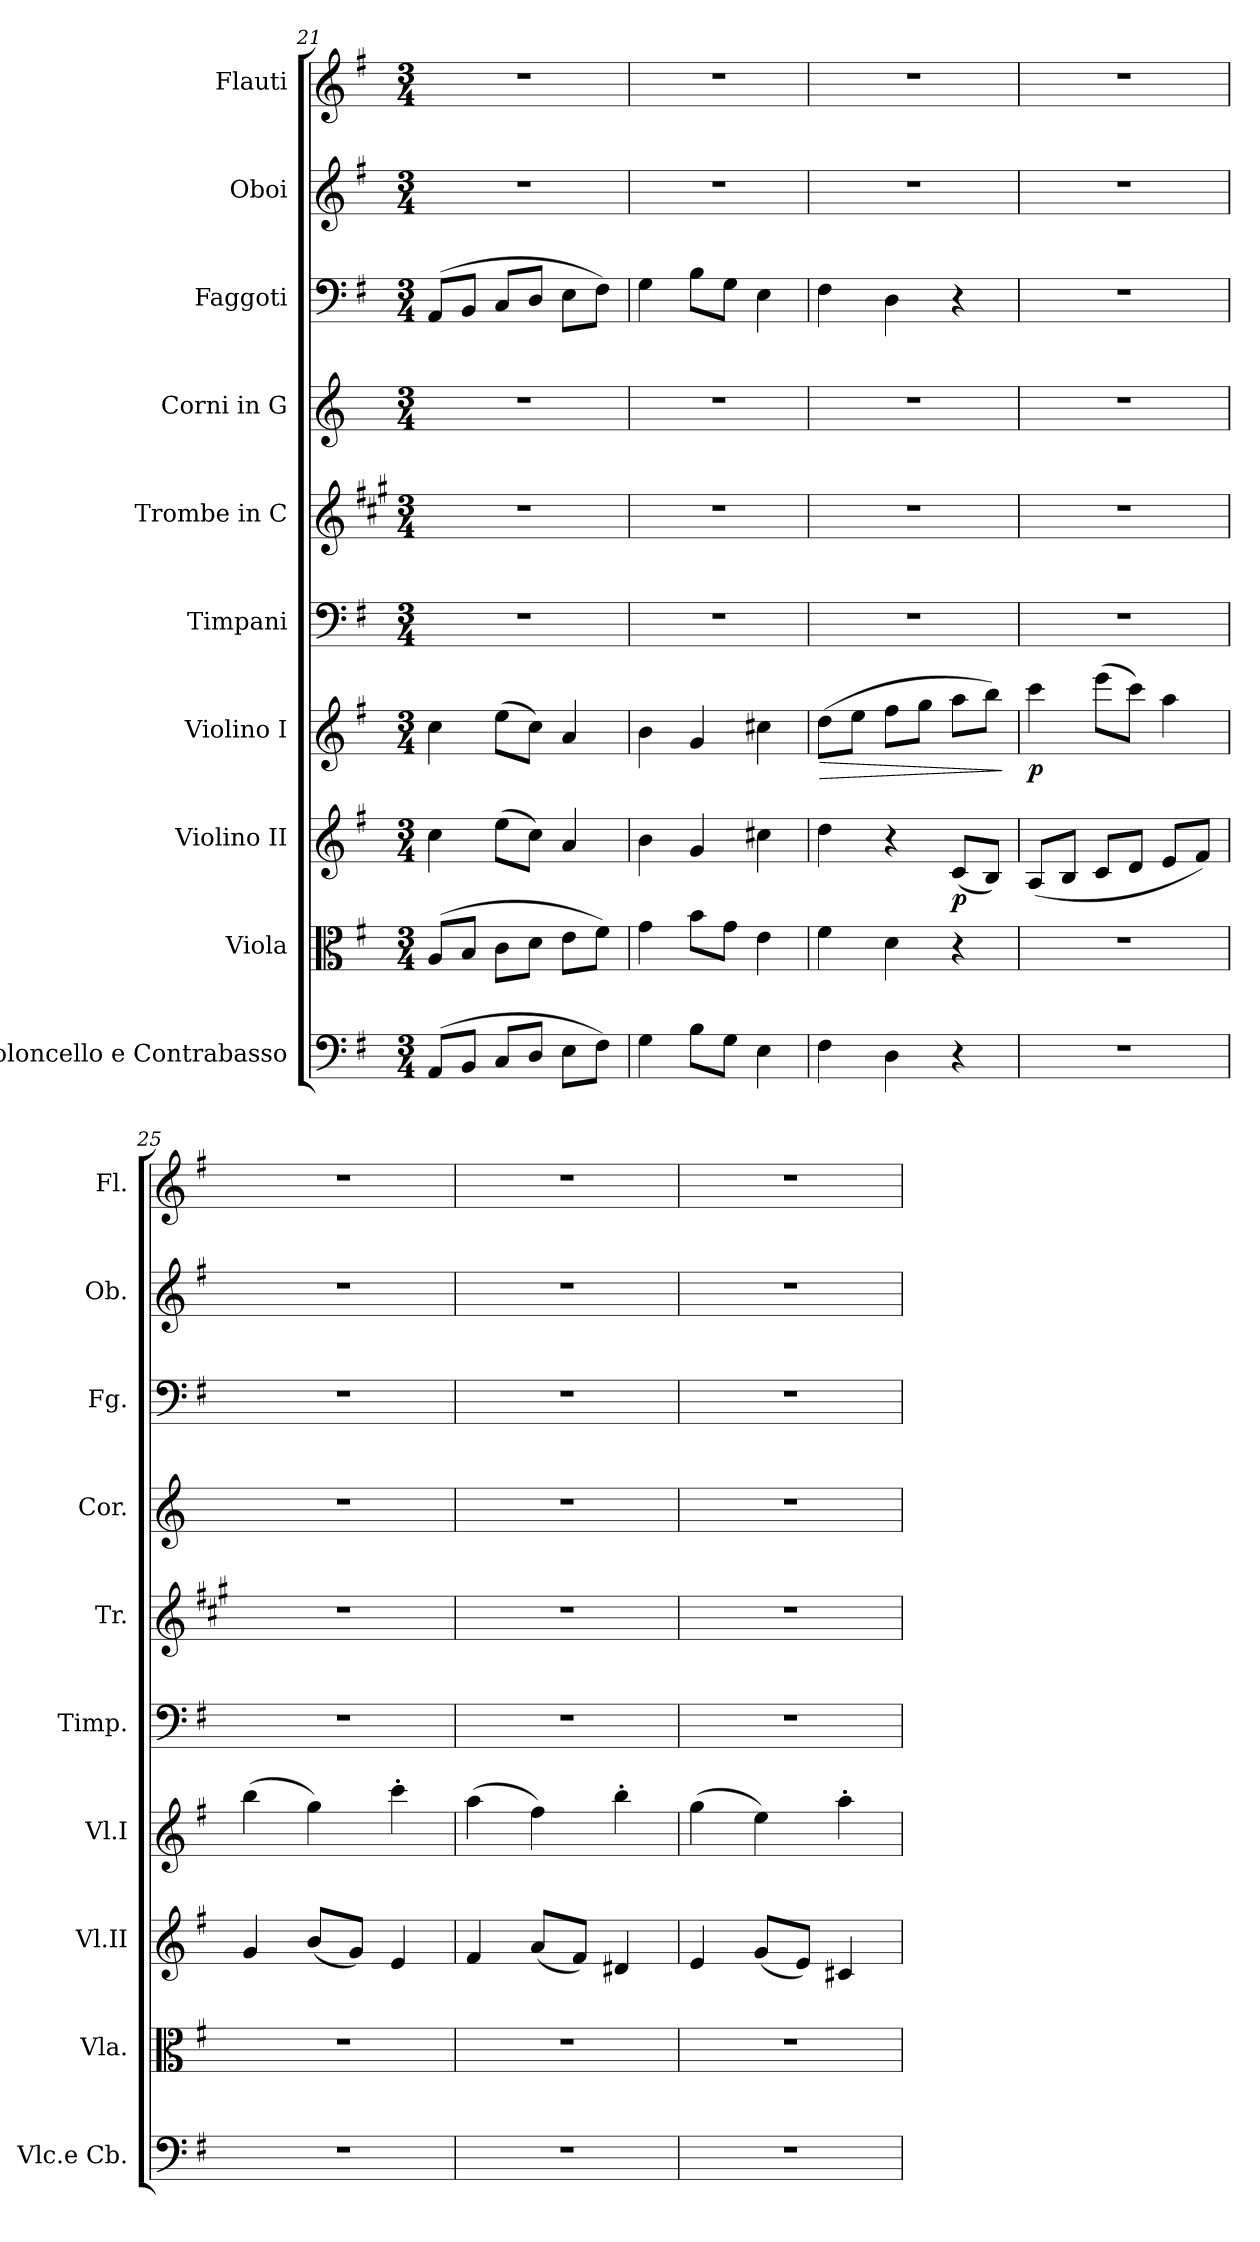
**kern	**kern	**kern	**dynam	**kern	**dynam	**kern	**kern	**kern	**kern	**kern	**kern
*part10	*part9	*part8	*part8	*part7	*part7	*part6	*part5	*part4	*part3	*part2	*part1
*staff10	*staff9	*staff8	*staff8	*staff7	*staff7	*staff6	*staff5	*staff4	*staff3	*staff2	*staff1
*I"Violoncello e Contrabasso	*I"Viola	*I"Violino II	*	*I"Violino I	*	*I"Timpani	*I"Trombe in C	*I"Corni in G	*I"Faggoti	*I"Oboi	*I"Flauti
*I'Vlc.e  Cb.	*I'Vla.	*I'Vl.II	*	*I'Vl.I	*	*I'Timp.	*I'Tr.	*I'Cor.	*I'Fg.	*I'Ob.	*I'Fl.
!!LO:PB:g=z
*clefF4	*clefC3	*clefG2	*	*clefG2	*	*clefF4	*clefG2	*clefG2	*clefF4	*clefG2	*clefG2
*	*	*	*	*	*	*	*ITrd1c2	*ITrd3c5	*	*	*
*k[f#]	*k[f#]	*k[f#]	*	*k[f#]	*	*k[f#]	*k[f#]	*k[f#]	*k[f#]	*k[f#]	*k[f#]
*M3/4	*M3/4	*M3/4	*	*M3/4	*	*M3/4	*M3/4	*M3/4	*M3/4	*M3/4	*M3/4
=21	=21	=21	=21	=21	=21	=21	=21	=21	=21	=21	=21
(8AA/L	(8A/L	4cc\	.	4cc\	.	2.r	2.r	2.r	(8AA/L	2.r	2.r
8BB/J	8B/J	.	.	.	.	.	.	.	8BB/J	.	.
8C/L	8c\L	(8ee\L	.	(8ee\L	.	.	.	.	8C/L	.	.
8D/J	8d\J	8cc\J)	.	8cc\J)	.	.	.	.	8D/J	.	.
8E\L	8e\L	4a/	.	4a/	.	.	.	.	8E\L	.	.
8F#\J)	8f#\J)	.	.	.	.	.	.	.	8F#\J)	.	.
=22	=22	=22	=22	=22	=22	=22	=22	=22	=22	=22	=22
4G\	4g\	4b\	.	4b\	.	2.r	2.r	2.r	4G\	2.r	2.r
8B\L	8b\L	4g/	.	4g/	.	.	.	.	8B\L	.	.
8G\J	8g\J	.	.	.	.	.	.	.	8G\J	.	.
4E\	4e\	4cc#X\	.	4cc#X\	.	.	.	.	4E\	.	.
=23	=23	=23	=23	=23	=23	=23	=23	=23	=23	=23	=23
!	!	!	!	!	!LO:HP:b	!	!	!	!	!	!
4F#\	4f#\	4dd\	.	(8dd\L	>	2.r	2.r	2.r	4F#\	2.r	2.r
.	.	.	.	8ee\J	.	.	.	.	.	.	.
4D\	4d\	4r	.	8ff#\L	.	.	.	.	4D\	.	.
.	.	.	.	8gg\J	.	.	.	.	.	.	.
!	!	!	!LO:DY:b	!	!	!	!	!	!	!	!
4r	4r	(8c/L	p	8aa\L	.	.	.	.	4r	.	.
.	.	8B/J)	.	8bb\J)	.	.	.	.	.	.	.
.	.	.	.	.	]	.	.	.	.	.	.
=24	=24	=24	=24	=24	=24	=24	=24	=24	=24	=24	=24
!	!	!	!	!	!LO:DY:b	!	!	!	!	!	!
2.r	2.r	(8A/L	.	4ccc\	p	2.r	2.r	2.r	2.r	2.r	2.r
.	.	8B/J	.	.	.	.	.	.	.	.	.
.	.	8c/L	.	(8eee\L	.	.	.	.	.	.	.
.	.	8d/J	.	8ccc\J)	.	.	.	.	.	.	.
.	.	8e/L	.	4aa\	.	.	.	.	.	.	.
.	.	8f#/J)	.	.	.	.	.	.	.	.	.
=25	=25	=25	=25	=25	=25	=25	=25	=25	=25	=25	=25
2.r	2.r	4g/	.	(4bb\	.	2.r	2.r	2.r	2.r	2.r	2.r
.	.	(8b/L	.	4gg\)	.	.	.	.	.	.	.
.	.	8g/J)	.	.	.	.	.	.	.	.	.
.	.	4e/	.	4ccc'\	.	.	.	.	.	.	.
=26	=26	=26	=26	=26	=26	=26	=26	=26	=26	=26	=26
2.r	2.r	4f#/	.	(4aa\	.	2.r	2.r	2.r	2.r	2.r	2.r
.	.	(8a/L	.	4ff#\)	.	.	.	.	.	.	.
.	.	8f#/J)	.	.	.	.	.	.	.	.	.
.	.	4d#X/	.	4bb'\	.	.	.	.	.	.	.
!!LO:PB:g=z
=27	=27	=27	=27	=27	=27	=27	=27	=27	=27	=27	=27
2.r	2.r	4e/	.	(4gg\	.	2.r	2.r	2.r	2.r	2.r	2.r
.	.	(8g/L	.	4ee\)	.	.	.	.	.	.	.
.	.	8e/J)	.	.	.	.	.	.	.	.	.
.	.	4c#X/	.	4aa'\	.	.	.	.	.	.	.
=	=	=	=	=	=	=	=	=	=	=	=
*-	*-	*-	*-	*-	*-	*-	*-	*-	*-	*-	*-
